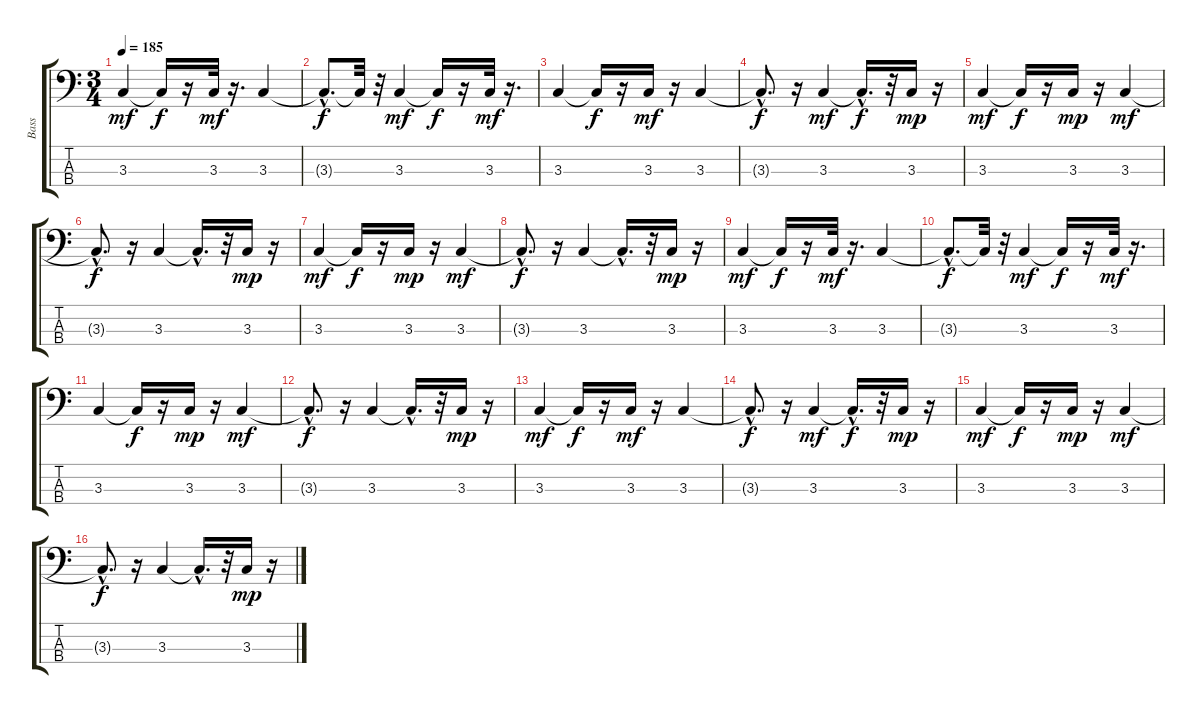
\track ("Bass   " "Bass   ") {instrument slapbass1}
\staff {score tabs}
\tuning (G2 D2 A1 E1) {hide}
\ts (3 4)
\tempo 185
\clef f4
\ks c
3.3.4{dy mf} 3.3{t}.16{dy f} r.16 3.3.32{dy mf} r.16{d} 3.3.4 |
3.3{hac t}.8{d dy f} 3.3{t}.32 r.32 3.3.4{dy mf} 3.3{t}.16{dy f} r.16 3.3.32{dy mf} r.16{d} |
3.3.4 3.3{t}.16{dy f} r.16 3.3.16{dy mf} r.16 3.3.4 |
3.3{hac t}.8{d dy f} r.16 3.3.4{dy mf} 3.3{hac t}.16{d dy f} r.32 3.3.16{dy mp} r.16 |
3.3.4{dy mf} 3.3{t}.16{dy f} r.16 3.3.16{dy mp} r.16 3.3.4{dy mf} |
3.3{hac t}.8{d dy f} r.16 3.3.4 3.3{hac t}.16{d} r.32 3.3.16{dy mp} r.16 |
3.3.4{dy mf} 3.3{t}.16{dy f} r.16 3.3.16{dy mp} r.16 3.3.4{dy mf} |
3.3{hac t}.8{d dy f} r.16 3.3.4 3.3{hac t}.16{d} r.32 3.3.16{dy mp} r.16 |
3.3.4{dy mf} 3.3{t}.16{dy f} r.16 3.3.32{dy mf} r.16{d} 3.3.4 |
3.3{hac t}.8{d dy f} 3.3{t}.32 r.32 3.3.4{dy mf} 3.3{t}.16{dy f} r.16 3.3.32{dy mf} r.16{d} |
3.3.4 3.3{t}.16{dy f} r.16 3.3.16{dy mp} r.16 3.3.4{dy mf} |
3.3{hac t}.8{d dy f} r.16 3.3.4 3.3{hac t}.16{d} r.32 3.3.16{dy mp} r.16 |
3.3.4{dy mf} 3.3{t}.16{dy f} r.16 3.3.16{dy mf} r.16 3.3.4 |
3.3{hac t}.8{d dy f} r.16 3.3.4{dy mf} 3.3{hac t}.16{d dy f} r.32 3.3.16{dy mp} r.16 |
3.3.4{dy mf} 3.3{t}.16{dy f} r.16 3.3.16{dy mp} r.16 3.3.4{dy mf} |
3.3{hac t}.8{d dy f} r.16 3.3.4 3.3{hac t}.16{d} r.32 3.3.16{dy mp} r.16
